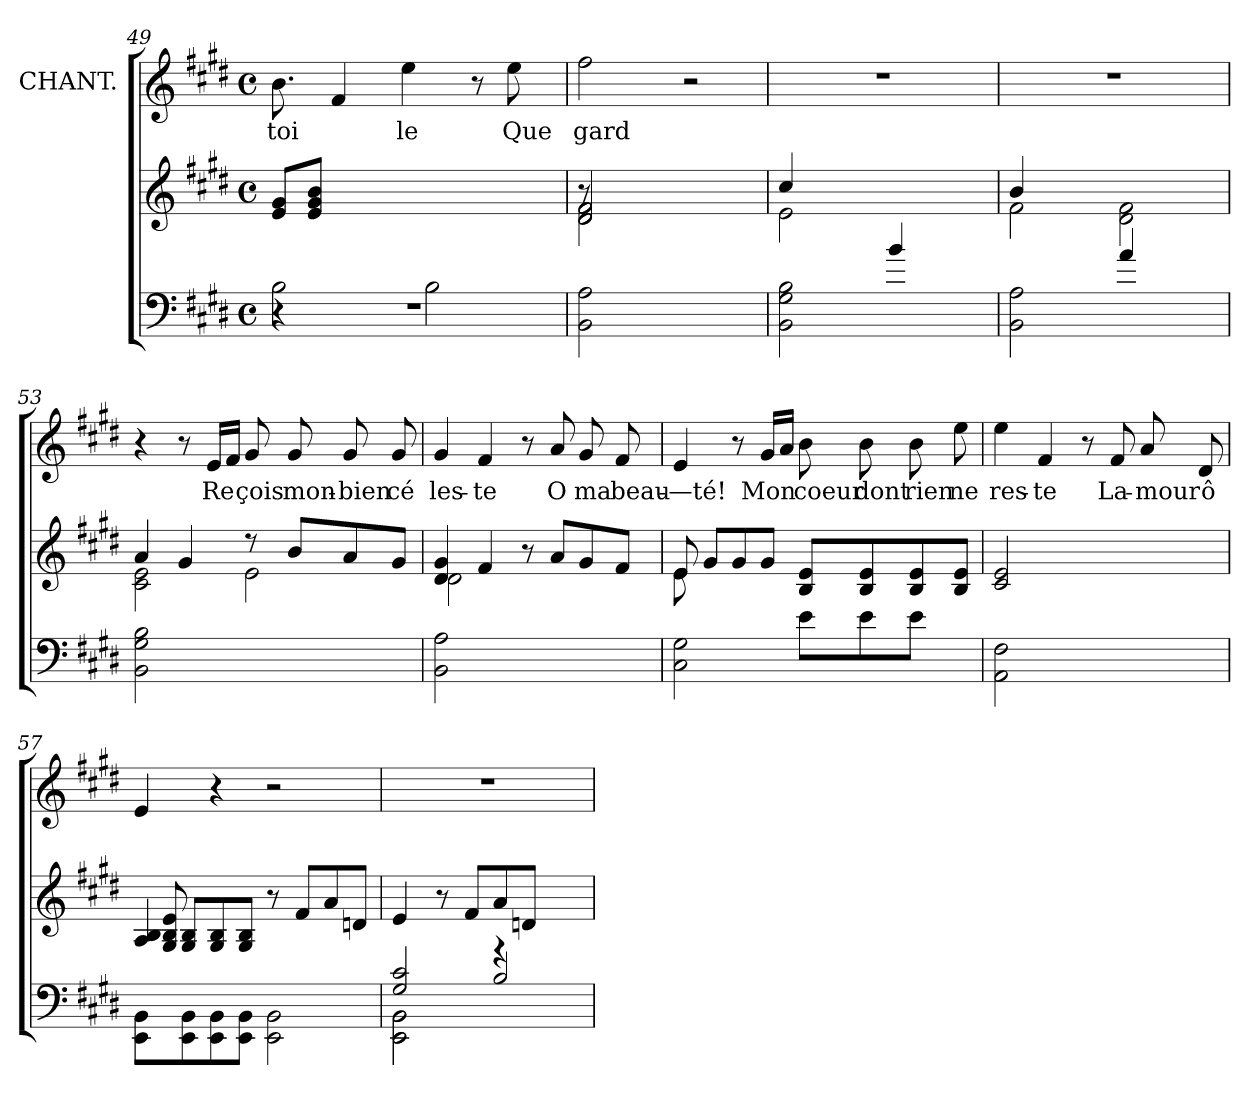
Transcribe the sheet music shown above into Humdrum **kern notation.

**kern	**kern	**kern	**text
*part3	*part2	*part1	*part1
*staff3	*staff2	*staff1	*staff1
*	*	*I"CHANT.	*
*clefF4	*clefG2	*clefG2	*
*k[f#c#g#d#]	*k[f#c#g#d#]	*k[f#c#g#d#]	*
*M4/4	*M4/4	*M4/4	*
*met(c)	*met(c)	*met(c)	*
=49	=49	=49	=49
*^	*	*	*
*	*^	*	*	*
2Bi\	4r	1r	8g#j/ 8ej/L	8.bj\	toi
.	.	.	8ej/ 8g#j/ 8bj/J	.	.
.	.	.	.	4f#j/	--
.	2.ryy	.	2.ryy	.	.
.	.	.	.	4eej\	le
2Bi\	.	.	.	.	.
.	.	.	.	8r	.
.	.	.	.	8eej\	Que
.	.	.	.	16ryy	.
*v	*v	*v	*	*	*
!!LO:LB:g=z
=50	=50	=50	=50
*	*^	*	*
*	*	*^	*	*
2BBi\ 2Ai\	2d#j/ 2f#j/	8r	2d#Z\ 2f#Z\	2ff#j\	gard
.	.	2..ryy	.	.	.
2ryy	2ryy	.	2ryy	2r	.
*	*	*v	*v	*	*
=51	=51	=51	=51	=51
2BBi\ 2Bi\ 2G#i\	4cc#j/	2eV\	1r	.
.	2.ryy	.	.	.
4bi/	.	2ryy	.	.
4ryy	.	.	.	.
=52	=52	=52	=52	=52
2BBi\ 2Ai\	4bj/	2f#V\	1r	.
.	2.ryy	.	.	.
4ai/	.	2d#V\ 2f#V\	.	.
4ryy	.	.	.	.
=53	=53	=53	=53	=53
2BBi\ 2G#i\ 2Bi\	4aj/	2c#V\ 2eV\	4r	.
.	4g#j/	.	8r	.
.	.	.	16ej/LL	Re
.	.	.	16f#j/JJ	--
2ryy	8r	2eV\	8g#j/	çois
.	8bj/L	.	8g#j/	mon-
.	8aj/	.	8g#j/	bien
.	8g#j/J	.	8g#j/	cé
=54	=54	=54	=54	=54
2BBi\ 2Ai\	4d#j/ 4g#j/	2d#V\	4g#j/	les-
.	4f#j/	.	4f#j/	te
2ryy	8r	2ryy	8r	.
.	8aj/L	.	8aj/	O
.	8g#j/	.	8g#j/	ma
.	8f#j/J	.	8f#j/	beau-
!!LO:LB:g=z
=55	=55	=55	=55	=55
*^	*	*	*	*
2C#i\ 2G#i\	1ryy	8ej/	8eV\	4ej/	—té!
.	.	8g#j/L	2..ryy	.	.
.	.	8g#j/	.	8r	.
.	.	8g#j/J	.	16g#j/LL	Mon
.	.	.	.	16aj/JJ	--
8ei\L	.	8ej/ 8Bj/L	.	8bj\	coeur
8ei\	.	8ej/ 8Bj/	.	8bj\	dont
8ei\J	.	8ej/ 8Bj/	.	8bj\	rien
8ryy	.	8Bj/ 8ej/J	.	8eej\	ne
*v	*v	*	*	*	*
*	*v	*v	*	*
=56	=56	=56	=56
2AAi\ 2F#i\	2ej/ 2c#j/	4eej\	res-
.	.	4f#j/	te
2ryy	2ryy	8r	.
.	.	8f#j/	La-
.	.	8aj/	mour
.	.	8d#j/	ô
=57	=57	=57	=57
*	*^	*	*
8BBi\ 8EEi\L	8BV/ 8AV/J	8ej/ 8Bj/ 8G#j/	4ej/	.
8EEi\ 8BBi\	2..ryy	8G#j/ 8Bj/L	.	.
8EEi\ 8BBi\	.	8G#j/ 8Bj/	4r	.
8EEi\ 8BBi\J	.	8Bj/ 8G#j/J	.	.
2EEi\ 2BBi\	.	8r	2r	.
.	.	8f#j/L	.	.
.	.	8aj/	.	.
.	.	8dj/J	.	.
*	*v	*v	*	*
=58	=58	=58	=58
*^	*	*	*
*	*^	*	*	*
2EEZ\ 2BBZ\	2c#i/ 2G#i/	2EEV\ 2BBV\	4ej/	1r	.
.	.	.	8r	.	.
.	.	.	8f#j/L	.	.
2ryy	4r	2BV/	8aj/	.	.
.	.	.	8dnj/J	.	.
.	4ryy	.	4ryy	.	.
*v	*v	*v	*	*	*
=	=	=	=
*-	*-	*-	*-
